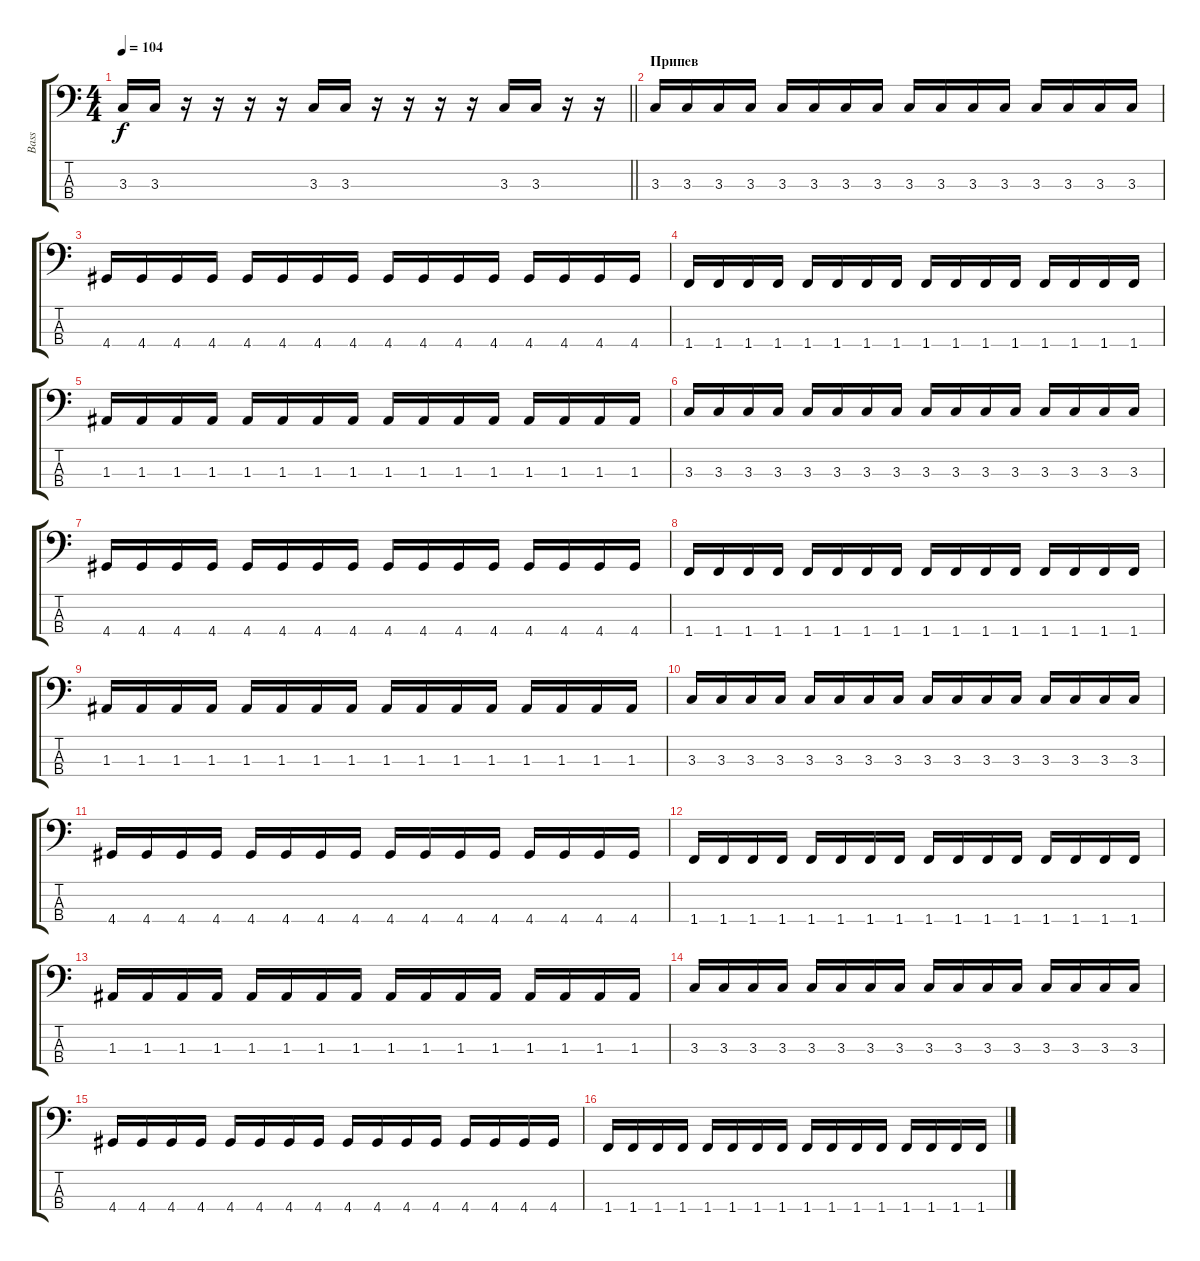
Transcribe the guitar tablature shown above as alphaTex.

\track ("Bass" "Bass") {instrument electricbassfinger}
\staff {score tabs}
\tuning (G2 D2 A1 E1) {hide}
\ts (4 4)
\tempo 104
\clef f4
\barLineRight lightlight
\ks c
3.3.16{dy f} 3.3.16 r.16 r.16 r.16 r.16 3.3.16 3.3.16 r.16 r.16 r.16 r.16 3.3.16 3.3.16 r.16 r.16 |
\section ("" "Припев")
3.3.16 3.3.16 3.3.16 3.3.16 3.3.16 3.3.16 3.3.16 3.3.16 3.3.16 3.3.16 3.3.16 3.3.16 3.3.16 3.3.16 3.3.16 3.3.16 |
4.4.16 4.4.16 4.4.16 4.4.16 4.4.16 4.4.16 4.4.16 4.4.16 4.4.16 4.4.16 4.4.16 4.4.16 4.4.16 4.4.16 4.4.16 4.4.16 |
1.4.16 1.4.16 1.4.16 1.4.16 1.4.16 1.4.16 1.4.16 1.4.16 1.4.16 1.4.16 1.4.16 1.4.16 1.4.16 1.4.16 1.4.16 1.4.16 |
1.3.16 1.3.16 1.3.16 1.3.16 1.3.16 1.3.16 1.3.16 1.3.16 1.3.16 1.3.16 1.3.16 1.3.16 1.3.16 1.3.16 1.3.16 1.3.16 |
3.3.16 3.3.16 3.3.16 3.3.16 3.3.16 3.3.16 3.3.16 3.3.16 3.3.16 3.3.16 3.3.16 3.3.16 3.3.16 3.3.16 3.3.16 3.3.16 |
4.4.16 4.4.16 4.4.16 4.4.16 4.4.16 4.4.16 4.4.16 4.4.16 4.4.16 4.4.16 4.4.16 4.4.16 4.4.16 4.4.16 4.4.16 4.4.16 |
1.4.16 1.4.16 1.4.16 1.4.16 1.4.16 1.4.16 1.4.16 1.4.16 1.4.16 1.4.16 1.4.16 1.4.16 1.4.16 1.4.16 1.4.16 1.4.16 |
1.3.16 1.3.16 1.3.16 1.3.16 1.3.16 1.3.16 1.3.16 1.3.16 1.3.16 1.3.16 1.3.16 1.3.16 1.3.16 1.3.16 1.3.16 1.3.16 |
3.3.16 3.3.16 3.3.16 3.3.16 3.3.16 3.3.16 3.3.16 3.3.16 3.3.16 3.3.16 3.3.16 3.3.16 3.3.16 3.3.16 3.3.16 3.3.16 |
4.4.16 4.4.16 4.4.16 4.4.16 4.4.16 4.4.16 4.4.16 4.4.16 4.4.16 4.4.16 4.4.16 4.4.16 4.4.16 4.4.16 4.4.16 4.4.16 |
1.4.16 1.4.16 1.4.16 1.4.16 1.4.16 1.4.16 1.4.16 1.4.16 1.4.16 1.4.16 1.4.16 1.4.16 1.4.16 1.4.16 1.4.16 1.4.16 |
1.3.16 1.3.16 1.3.16 1.3.16 1.3.16 1.3.16 1.3.16 1.3.16 1.3.16 1.3.16 1.3.16 1.3.16 1.3.16 1.3.16 1.3.16 1.3.16 |
3.3.16 3.3.16 3.3.16 3.3.16 3.3.16 3.3.16 3.3.16 3.3.16 3.3.16 3.3.16 3.3.16 3.3.16 3.3.16 3.3.16 3.3.16 3.3.16 |
4.4.16 4.4.16 4.4.16 4.4.16 4.4.16 4.4.16 4.4.16 4.4.16 4.4.16 4.4.16 4.4.16 4.4.16 4.4.16 4.4.16 4.4.16 4.4.16 |
1.4.16 1.4.16 1.4.16 1.4.16 1.4.16 1.4.16 1.4.16 1.4.16 1.4.16 1.4.16 1.4.16 1.4.16 1.4.16 1.4.16 1.4.16 1.4.16
